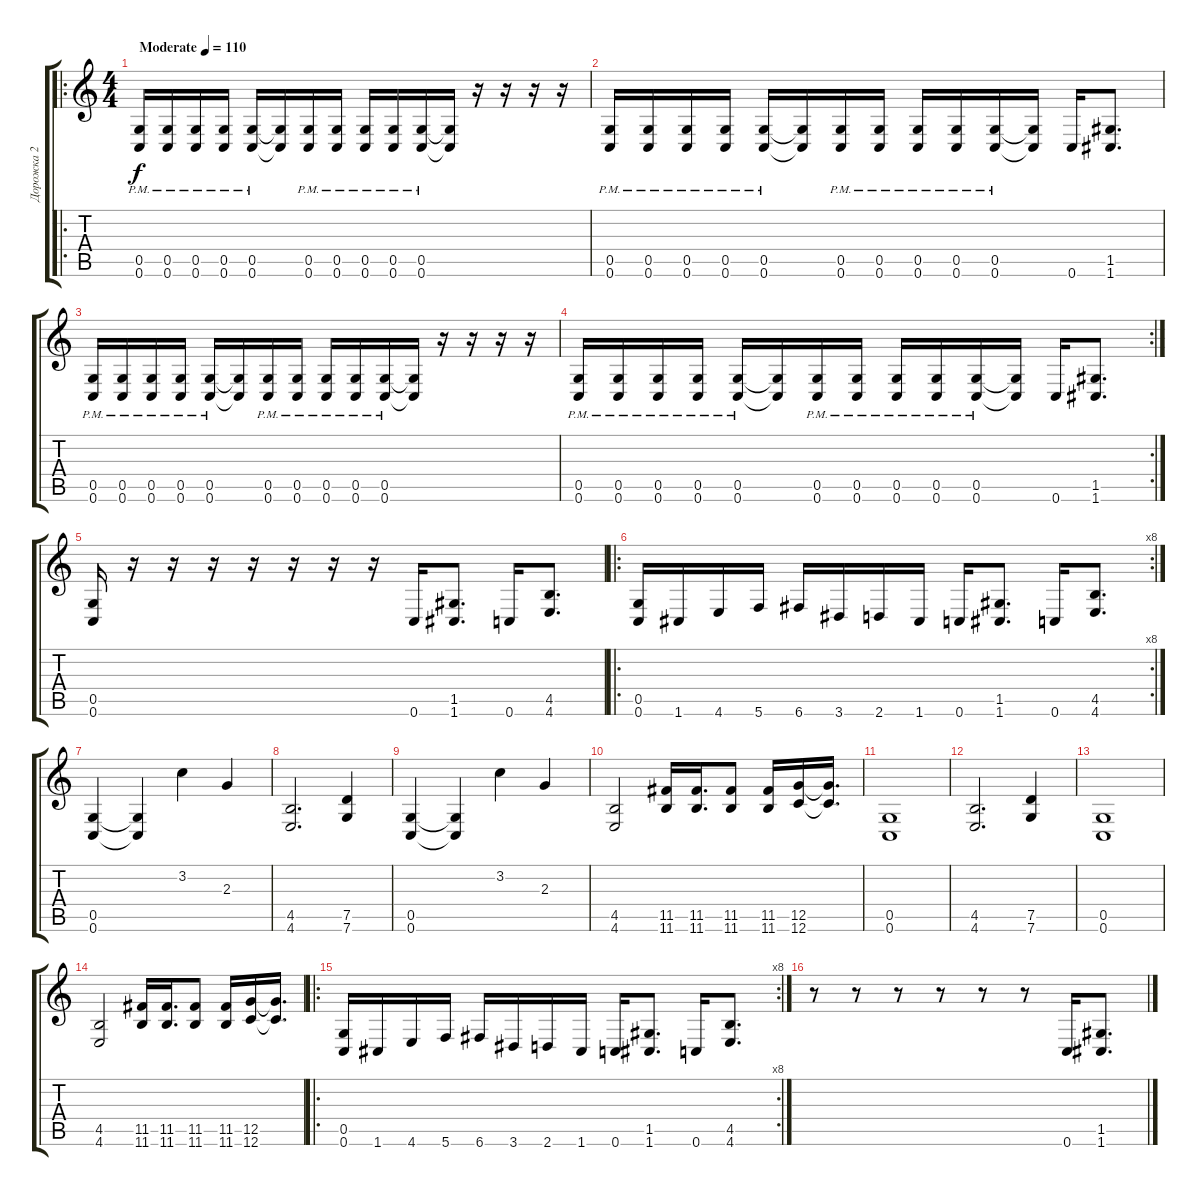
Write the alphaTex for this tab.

\track ("Дорожка 2" "Дорожка 2") {instrument overdrivenguitar}
\staff {score tabs}
\tuning (D4 A3 F3 C3 G2 C2) {hide}
\ro
\ts (4 4)
\tempo (110 "Moderate")
\clef g2
\ks c
(0.5{pm} 0.6{pm}).16{dy f instrument overdrivenguitar} (0.5{pm} 0.6{pm}).16 (0.5{pm} 0.6{pm}).16 (0.5{pm} 0.6{pm}).16 (0.5{pm} 0.6{pm}).16 (0.5{t} 0.6{t}).16 (0.5{pm} 0.6{pm}).16 (0.5{pm} 0.6{pm}).16 (0.5{pm} 0.6{pm}).16 (0.5{pm} 0.6{pm}).16 (0.5{pm} 0.6{pm}).16 (0.5{t} 0.6{t}).16 r.16 r.16 r.16 r.16 |
(0.5{pm} 0.6{pm}).16 (0.5{pm} 0.6{pm}).16 (0.5{pm} 0.6{pm}).16 (0.5{pm} 0.6{pm}).16 (0.5{pm} 0.6{pm}).16 (0.5{t} 0.6{t}).16 (0.5{pm} 0.6{pm}).16 (0.5{pm} 0.6{pm}).16 (0.5{pm} 0.6{pm}).16 (0.5{pm} 0.6{pm}).16 (0.5{pm} 0.6{pm}).16 (0.5{t} 0.6{t}).16 0.6.16 (1.5 1.6).8{d} |
(0.5{pm} 0.6{pm}).16 (0.5{pm} 0.6{pm}).16 (0.5{pm} 0.6{pm}).16 (0.5{pm} 0.6{pm}).16 (0.5{pm} 0.6{pm}).16 (0.5{t} 0.6{t}).16 (0.5{pm} 0.6{pm}).16 (0.5{pm} 0.6{pm}).16 (0.5{pm} 0.6{pm}).16 (0.5{pm} 0.6{pm}).16 (0.5{pm} 0.6{pm}).16 (0.5{t} 0.6{t}).16 r.16 r.16 r.16 r.16 |
\rc 2
(0.5{pm} 0.6{pm}).16 (0.5{pm} 0.6{pm}).16 (0.5{pm} 0.6{pm}).16 (0.5{pm} 0.6{pm}).16 (0.5{pm} 0.6{pm}).16 (0.5{t} 0.6{t}).16 (0.5{pm} 0.6{pm}).16 (0.5{pm} 0.6{pm}).16 (0.5{pm} 0.6{pm}).16 (0.5{pm} 0.6{pm}).16 (0.5{pm} 0.6{pm}).16 (0.5{t} 0.6{t}).16 0.6.16 (1.5 1.6).8{d} |
(0.5 0.6).16 r.16 r.16 r.16 r.16 r.16 r.16 r.16 0.6.16 (1.5 1.6).8{d} 0.6.16 (4.5 4.6).8{d} |
\ro
\rc 8
(0.5 0.6).16 1.6.16 4.6.16 5.6.16 6.6.16 3.6.16 2.6.16 1.6.16 0.6.16 (1.5 1.6).8{d} 0.6.16 (4.5 4.6).8{d} |
(0.5 0.6).4 (0.5{t} 0.6{t}).4 3.2.4 2.3.4 |
(4.5 4.6).2{d} (7.5 7.6).4 |
(0.5 0.6).4 (0.5{t} 0.6{t}).4 3.2.4 2.3.4 |
(4.5 4.6).2 (11.5 11.6).16 (11.5 11.6).16{d} (11.5 11.6).8 (11.5 11.6).16 (12.5 12.6).16 (12.5{t} 12.6{t}).16{d} |
(0.5 0.6).1 |
(4.5 4.6).2{d} (7.5 7.6).4 |
(0.5 0.6).1 |
(4.5 4.6).2 (11.5 11.6).16 (11.5 11.6).16{d} (11.5 11.6).8 (11.5 11.6).16 (12.5 12.6).16 (12.5{t} 12.6{t}).16{d} |
\ro
\rc 8
(0.5 0.6).16 1.6.16 4.6.16 5.6.16 6.6.16 3.6.16 2.6.16 1.6.16 0.6.16 (1.5 1.6).8{d} 0.6.16 (4.5 4.6).8{d} |
r.8 r.8 r.8 r.8 r.8 r.8 0.6.16 (1.5 1.6).8{d}
